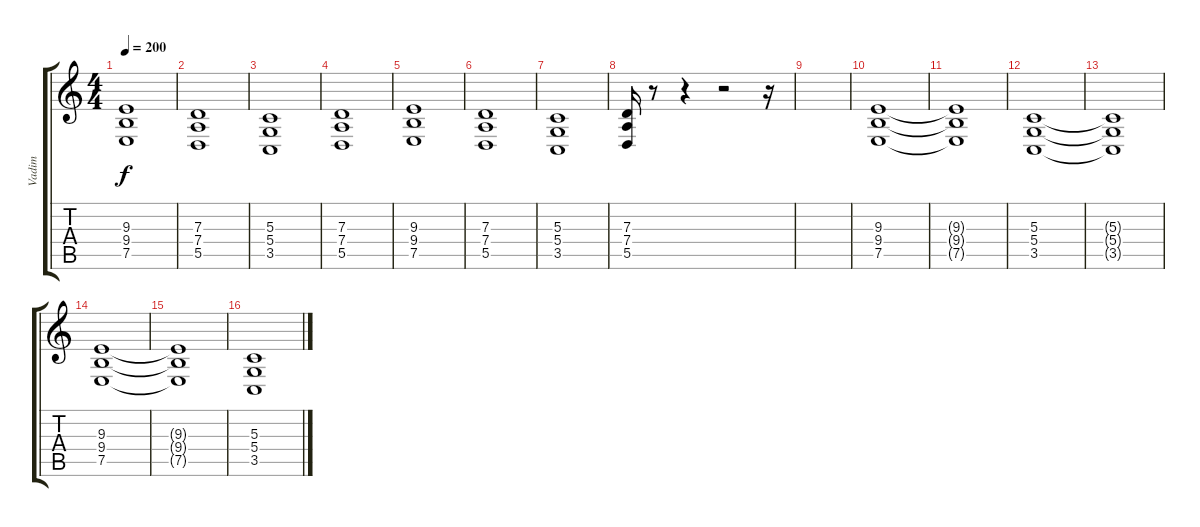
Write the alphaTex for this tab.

\track ("Vadim" "Vadim") {instrument stringensemble1}
\staff {score tabs}
\tuning (E4 B3 G3 D3 A2 E2) {hide}
\ts (4 4)
\tempo 200
\clef g2
\ks c
(9.3 9.4 7.5).1{dy f} |
(7.3 7.4 5.5).1 |
(5.3 5.4 3.5).1 |
(7.3 7.4 5.5).1 |
(9.3 9.4 7.5).1 |
(7.3 7.4 5.5).1 |
(5.3 5.4 3.5).1 |
(7.3 7.4 5.5).16 r.8 r.4 r.2 r.16 |
|
\section ("" "")
(9.3 9.4 7.5).1 |
(9.3{t} 9.4{t} 7.5{t}).1 |
(5.3 5.4 3.5).1 |
(5.3{t} 5.4{t} 3.5{t}).1 |
(9.3 9.4 7.5).1 |
(9.3{t} 9.4{t} 7.5{t}).1 |
(5.3 5.4 3.5).1
